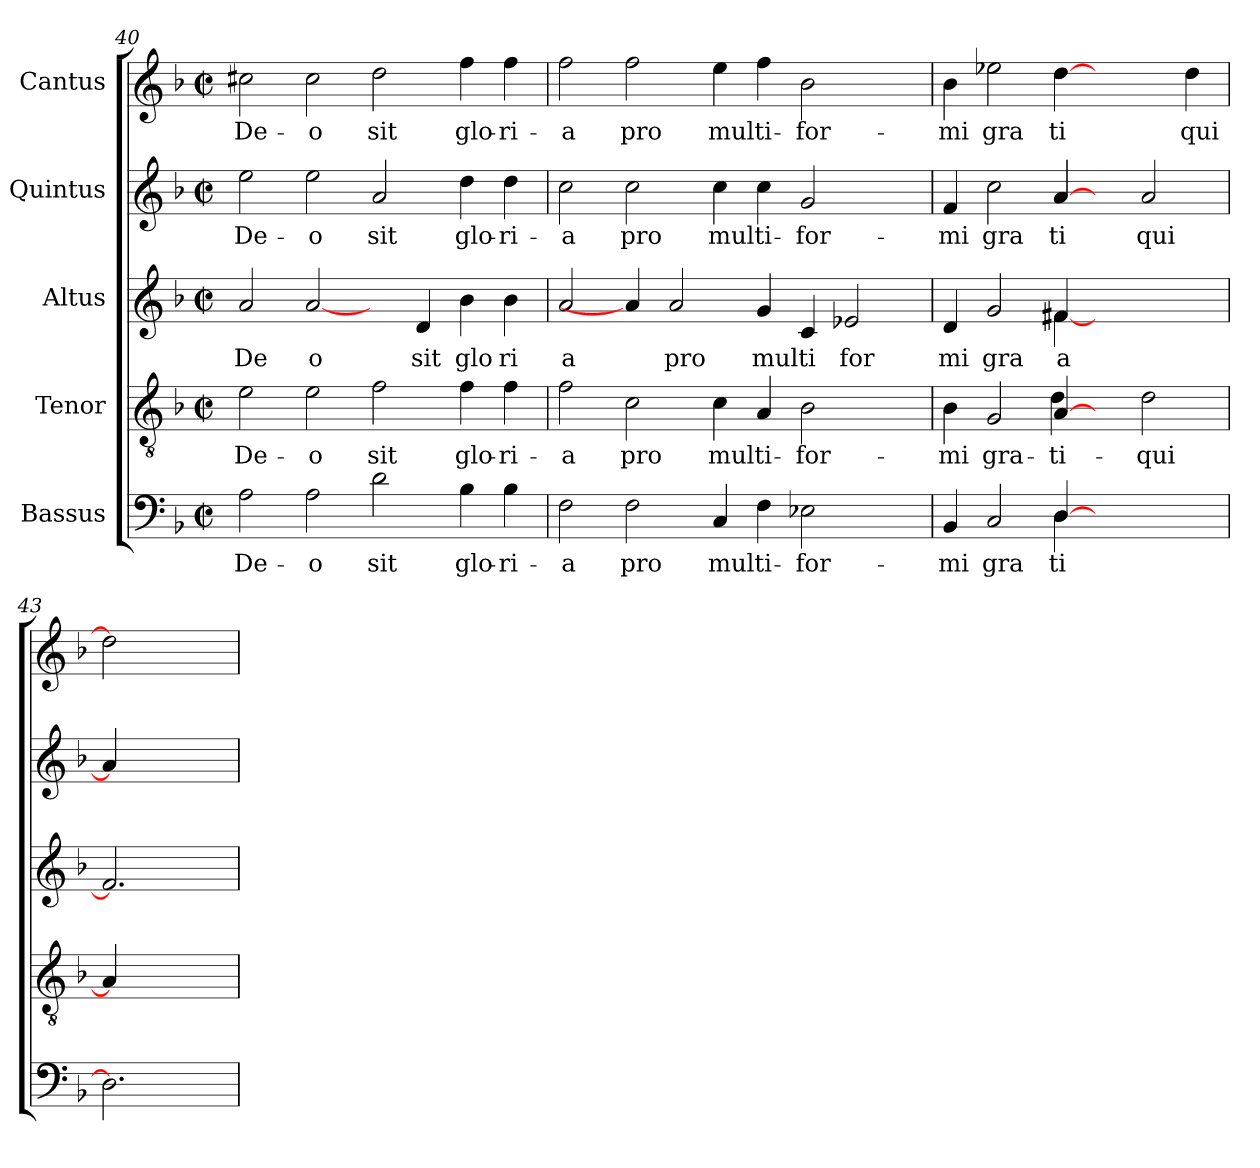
**kern	**text	**kern	**text	**kern	**text	**kern	**text	**kern	**text
*part5	*part5	*part4	*part4	*part3	*part3	*part2	*part2	*part1	*part1
*staff5	*staff5	*staff4	*staff4	*staff3	*staff3	*staff2	*staff2	*staff1	*staff1
*I"Bassus	*	*I"Tenor	*	*I"Altus	*	*I"Quintus	*	*I"Cantus	*
*clefF4	*	*clefGv2	*	*clefG2	*	*clefG2	*	*clefG2	*
*k[b-]	*	*k[b-]	*	*k[b-]	*	*k[b-]	*	*k[b-]	*
*F:	*	*F:	*	*F:	*	*F:	*	*F:	*
*M2/2	*	*M2/2	*	*M2/2	*	*M2/2	*	*M2/2	*
*met(c|)	*	*met(c|)	*	*met(c|)	*	*met(c|)	*	*met(c|)	*
=40	=40	=40	=40	=40	=40	=40	=40	=40	=40
!	!LO:LY:b:cj	!	!LO:LY:b:cj	!	!LO:LY:b:cj	!	!LO:LY:b:cj	!	!LO:LY:b:cj
2A\	De-	2e\	De-	2a/	De	2ee\	De-	2cc#X\	De-
!	!LO:LY:b:cj	!	!LO:LY:b:cj	!	!LO:LY:b:cj	!	!LO:LY:b:cj	!	!LO:LY:b:cj
2A\	-o	2e\	-o	[2a/	o	2ee\	-o	2cc#\	-o
!	!LO:LY:b:cj	!	!LO:LY:b:cj	!	!	!	!LO:LY:b:cj	!	!LO:LY:b:cj
2d\	sit	2f\	sit	4ryy	.	2a/	sit	2dd\	sit
!	!	!	!	!	!LO:LY:b:cj	!	!	!	!
.	.	.	.	4d/	sit	.	.	.	.
!	!LO:LY:b:cj	!	!LO:LY:b:cj	!	!LO:LY:b:cj	!	!LO:LY:b:cj	!	!LO:LY:b:cj
4B-\	glo-	4f\	glo-	4b-\	glo	4dd\	glo-	4ff\	glo-
!	!LO:LY:b:cj	!	!LO:LY:b:cj	!	!LO:LY:b:cj	!	!LO:LY:b:cj	!	!LO:LY:b:cj
4B-\	-ri-	4f\	-ri-	4b-\	ri	4dd\	-ri-	4ff\	-ri-
=41	=41	=41	=41	=41	=41	=41	=41	=41	=41
!	!LO:LY:b:cj	!	!LO:LY:b:cj	!	!LO:LY:b:cj	!	!LO:LY:b:cj	!	!LO:LY:b:cj
2F\	-a	2f\	-a	2a/	a	2cc\	-a	2ff\	-a
!	!LO:LY:b:cj	!	!LO:LY:b:cj	!	!	!	!LO:LY:b:cj	!	!LO:LY:b:cj
2F\	pro	2c\	pro	4a/]	.	2cc\	pro	2ff\	pro
!	!	!	!	!	!LO:LY:b:cj	!	!	!	!
.	.	.	.	2a/	pro	.	.	.	.
!	!LO:LY:b:cj	!	!LO:LY:b:cj	!	!	!	!LO:LY:b:cj	!	!LO:LY:b:cj
4C/	multi-	4c\	multi-	.	.	4cc\	multi-	4ee\	multi-
!	!	!	!	!	!LO:LY:b:cj	!	!	!	!
4F\	.	4A/	.	4g/	multi	4cc\	.	4ff\	.
!	!LO:LY:b:cj	!	!LO:LY:b:cj	!	!	!	!LO:LY:b:cj	!	!LO:LY:b:cj
2E-X\	-for-	2B-\	-for-	4c/	.	2g/	-for-	2b-\	-for-
!	!	!	!	!	!LO:LY:b:cj	!	!	!	!
.	.	.	.	2e-X/	for	.	.	.	.
4ryy	.	4ryy	.	.	.	4ryy	.	4ryy	.
!!LO:LB:g=z
=42	=42	=42	=42	=42	=42	=42	=42	=42	=42
!	!LO:LY:b:cj	!	!LO:LY:b:cj	!	!LO:LY:b:cj	!	!LO:LY:b:cj	!	!LO:LY:b:cj
*^	*	*^	*	*^	*	*^	*	*^	*
4BB-/	2.ryy	-mi	4B-\	2.ryy	-mi	4d/	2.ryy	mi	4f/	2.ryy	-mi	4b-\	2.ryy	-mi
!	!	!LO:LY:b:cj	!	!	!LO:LY:b:cj	!	!	!LO:LY:b:cj	!	!	!LO:LY:b:cj	!	!	!LO:LY:b:cj
2C/	.	gra	2G/	.	gra-	2g/	.	gra	2cc\	.	gra	2ee-\	.	gra
!	!	!LO:LY:b:cj	!	!	!	!	!	!	!	!	!	!	!	!
!	!	!LO:LY:b:cj	!	!	!LO:LY:b:cj	!	!	!	!	!	!	!	!	!
!	!	!	!	!	!LO:LY:b:cj	!	!	!LO:LY:b:cj	!	!	!	!	!	!
!	!	!	!	!	!	!	!	!LO:LY:b:cj	!	!	!LO:LY:b:cj	!	!	!
!	!	!	!	!	!	!	!	!	!	!	!LO:LY:b:cj	!	!	!LO:LY:b:cj
!	!	!	!	!	!	!	!	!	!	!	!	!	!	!LO:LY:b:cj
[4D	4D\	ti	[4A/	4d\	-ti-	4f#X/	[4f#	a	[4a/	4a/	ti	[4dd\	4dd\	ti
2.ryy	2.ryy	.	4ryy	2.ryy	.	2.ryy	2.ryy	.	4ryy	2.ryy	.	2ryy	2.ryy	.
!	!	!	!	!	!LO:LY:b:cj	!	!	!	!	!	!LO:LY:b:cj	!	!	!
.	.	.	2d\	.	qui	.	.	.	2a/	.	qui	.	.	.
!	!	!	!	!	!	!	!	!	!	!	!	!	!	!LO:LY:b:cj
.	.	.	.	.	.	.	.	.	.	.	.	4dd\	.	qui
*v	*v	*	*	*	*	*v	*v	*	*v	*v	*	*v	*v	*
*	*	*v	*v	*	*	*	*	*	*	*
=43	=43	=43	=43	=43	=43	=43	=43	=43	=43
2.D]	.	4A/]	.	2.f#]	.	4a/]	.	2dd\]	.
.	.	2ryy	.	.	.	2ryy	.	.	.
.	.	.	.	.	.	.	.	4ryy	.
=	=	=	=	=	=	=	=	=	=
*-	*-	*-	*-	*-	*-	*-	*-	*-	*-
